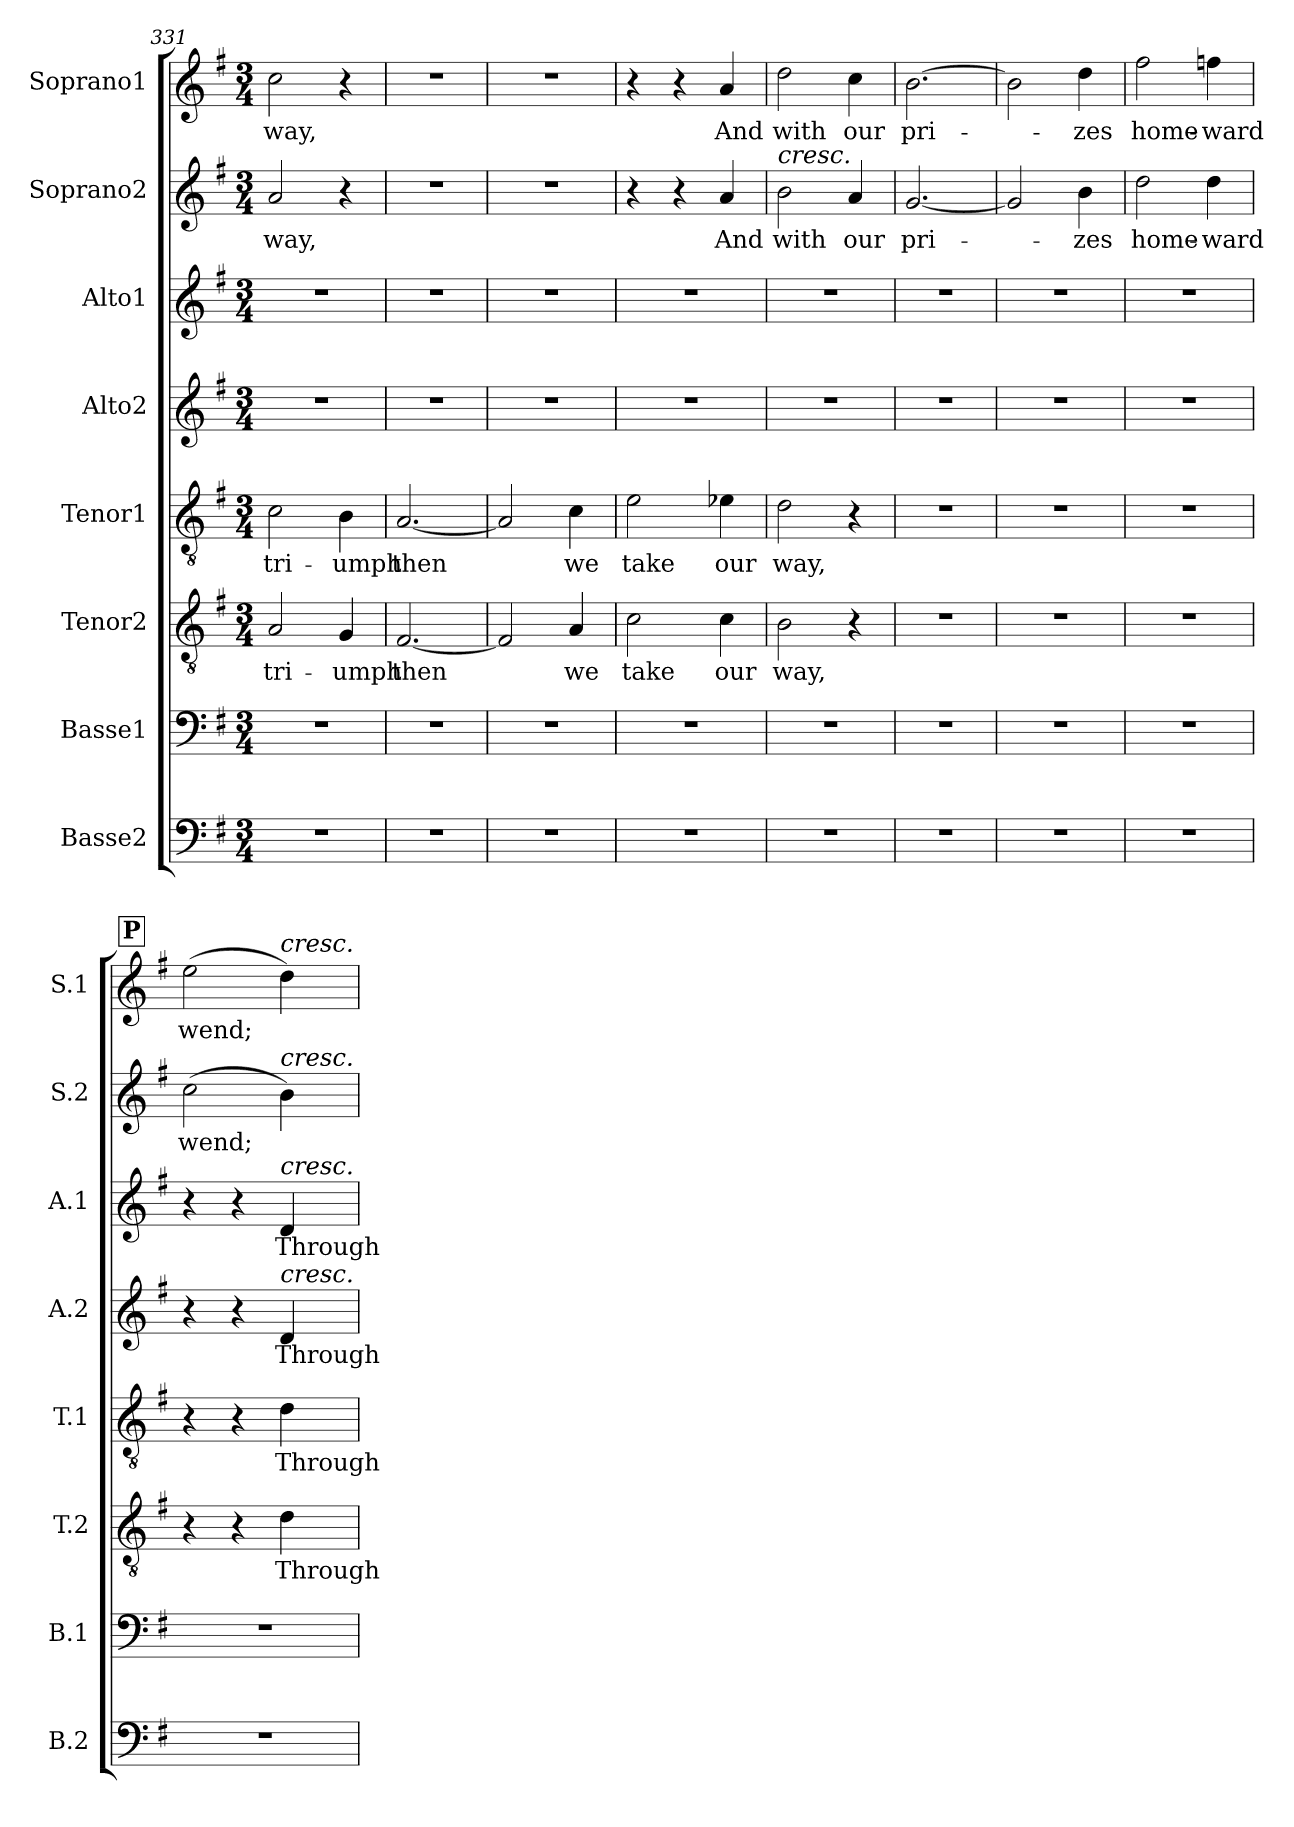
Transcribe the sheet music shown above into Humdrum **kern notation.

**kern	**kern	**kern	**text	**kern	**text	**kern	**text	**kern	**text	**kern	**text	**kern	**text
*part8	*part7	*part6	*part6	*part5	*part5	*part4	*part4	*part3	*part3	*part2	*part2	*part1	*part1
*staff8	*staff7	*staff6	*staff6	*staff5	*staff5	*staff4	*staff4	*staff3	*staff3	*staff2	*staff2	*staff1	*staff1
*I"Basse2	*I"Basse1	*I"Tenor2	*	*I"Tenor1	*	*I"Alto2	*	*I"Alto1	*	*I"Soprano2	*	*I"Soprano1	*
*I'B.2	*I'B.1	*I'T.2	*	*I'T.1	*	*I'A.2	*	*I'A.1	*	*I'S.2	*	*I'S.1	*
*clefF4	*clefF4	*clefGv2	*	*clefGv2	*	*clefG2	*	*clefG2	*	*clefG2	*	*clefG2	*
*k[f#]	*k[f#]	*k[f#]	*	*k[f#]	*	*k[f#]	*	*k[f#]	*	*k[f#]	*	*k[f#]	*
*M3/4	*M3/4	*M3/4	*	*M3/4	*	*M3/4	*	*M3/4	*	*M3/4	*	*M3/4	*
=331	=331	=331	=331	=331	=331	=331	=331	=331	=331	=331	=331	=331	=331
!	!	!	!LO:LY:b	!	!LO:LY:b	!	!	!	!	!	!LO:LY:b	!	!LO:LY:b
2.r	2.r	2A/	tri-	2c\	tri-	2.r	.	2.r	.	2a/	way,	2cc\	way,
!	!	!	!LO:LY:b	!	!LO:LY:b	!	!	!	!	!	!	!	!
.	.	4G/	-umph	4B\	-umph	.	.	.	.	4r	.	4r	.
=332	=332	=332	=332	=332	=332	=332	=332	=332	=332	=332	=332	=332	=332
!	!	!	!LO:LY:b	!	!LO:LY:b	!	!	!	!	!	!	!	!
2.r	2.r	[2.F#/	then	[2.A/	then	2.r	.	2.r	.	2.r	.	2.r	.
=333	=333	=333	=333	=333	=333	=333	=333	=333	=333	=333	=333	=333	=333
2.r	2.r	2F#/]	.	2A/]	.	2.r	.	2.r	.	2.r	.	2.r	.
!	!	!	!LO:LY:b	!	!LO:LY:b	!	!	!	!	!	!	!	!
.	.	4A/	we	4c\	we	.	.	.	.	.	.	.	.
=334	=334	=334	=334	=334	=334	=334	=334	=334	=334	=334	=334	=334	=334
!	!	!	!LO:LY:b	!	!LO:LY:b	!	!	!	!	!	!	!	!
2.r	2.r	2c\	take	2e\	take	2.r	.	2.r	.	4r	.	4r	.
.	.	.	.	.	.	.	.	.	.	4r	.	4r	.
!	!	!	!LO:LY:b	!	!LO:LY:b	!	!	!	!	!	!LO:LY:b	!	!LO:LY:b
.	.	4c\	our	4e-X\	our	.	.	.	.	4a/	And	4a/	And
=335	=335	=335	=335	=335	=335	=335	=335	=335	=335	=335	=335	=335	=335
!	!	!	!	!	!	!	!	!	!	!LO:TX:a:i:t=cresc.	!	!	!
!	!	!	!LO:LY:b	!	!LO:LY:b	!	!	!	!	!	!LO:LY:b	!	!LO:LY:b
2.r	2.r	2B\	way,	2d\	way,	2.r	.	2.r	.	2b\	with	2dd\	with
!	!	!	!	!	!	!	!	!	!	!	!LO:LY:b	!	!LO:LY:b
.	.	4r	.	4r	.	.	.	.	.	4a/	our	4cc\	our
=336	=336	=336	=336	=336	=336	=336	=336	=336	=336	=336	=336	=336	=336
!	!	!	!	!	!	!	!	!	!	!	!LO:LY:b	!	!LO:LY:b
2.r	2.r	2.r	.	2.r	.	2.r	.	2.r	.	[2.g/	pri-	[2.b\	pri-
=337	=337	=337	=337	=337	=337	=337	=337	=337	=337	=337	=337	=337	=337
2.r	2.r	2.r	.	2.r	.	2.r	.	2.r	.	2g/]	.	2b\]	.
!	!	!	!	!	!	!	!	!	!	!	!LO:LY:b	!	!LO:LY:b
.	.	.	.	.	.	.	.	.	.	4b\	-zes	4dd\	-zes
=338	=338	=338	=338	=338	=338	=338	=338	=338	=338	=338	=338	=338	=338
!	!	!	!	!	!	!	!	!	!	!	!LO:LY:b	!	!LO:LY:b
2.r	2.r	2.r	.	2.r	.	2.r	.	2.r	.	2dd\	home-	2ff#\	home-
!	!	!	!	!	!	!	!	!	!	!	!LO:LY:b	!	!LO:LY:b
.	.	.	.	.	.	.	.	.	.	4dd\	-ward	4ffn\	-ward
!!LO:REH:place=s1:a:B:fs=14:t=P
=339	=339	=339	=339	=339	=339	=339	=339	=339	=339	=339	=339	=339	=339
!	!	!	!	!	!	!	!	!	!	!	!LO:LY:b	!	!LO:LY:b
2.r	2.r	4r	.	4r	.	4r	.	4r	.	(2cc\	wend;	(2ee\	wend;
.	.	4r	.	4r	.	4r	.	4r	.	.	.	.	.
!	!	!	!	!	!	!	!	!	!	!	!	!LO:TX:a:i:t=cresc.	!
!	!	!	!	!	!	!	!	!	!	!LO:TX:a:i:t=cresc.	!	!	!
!	!	!	!	!	!	!	!	!LO:TX:a:i:t=cresc.	!	!	!	!	!
!	!	!	!	!	!	!LO:TX:a:i:t=cresc.	!	!	!	!	!	!	!
!	!	!	!LO:LY:b	!	!LO:LY:b	!	!LO:LY:b	!	!LO:LY:b	!	!	!	!
.	.	4d\	Through	4d\	Through	4d/	Through	4d/	Through	4b\)	.	4dd\)	.
=	=	=	=	=	=	=	=	=	=	=	=	=	=
*-	*-	*-	*-	*-	*-	*-	*-	*-	*-	*-	*-	*-	*-
